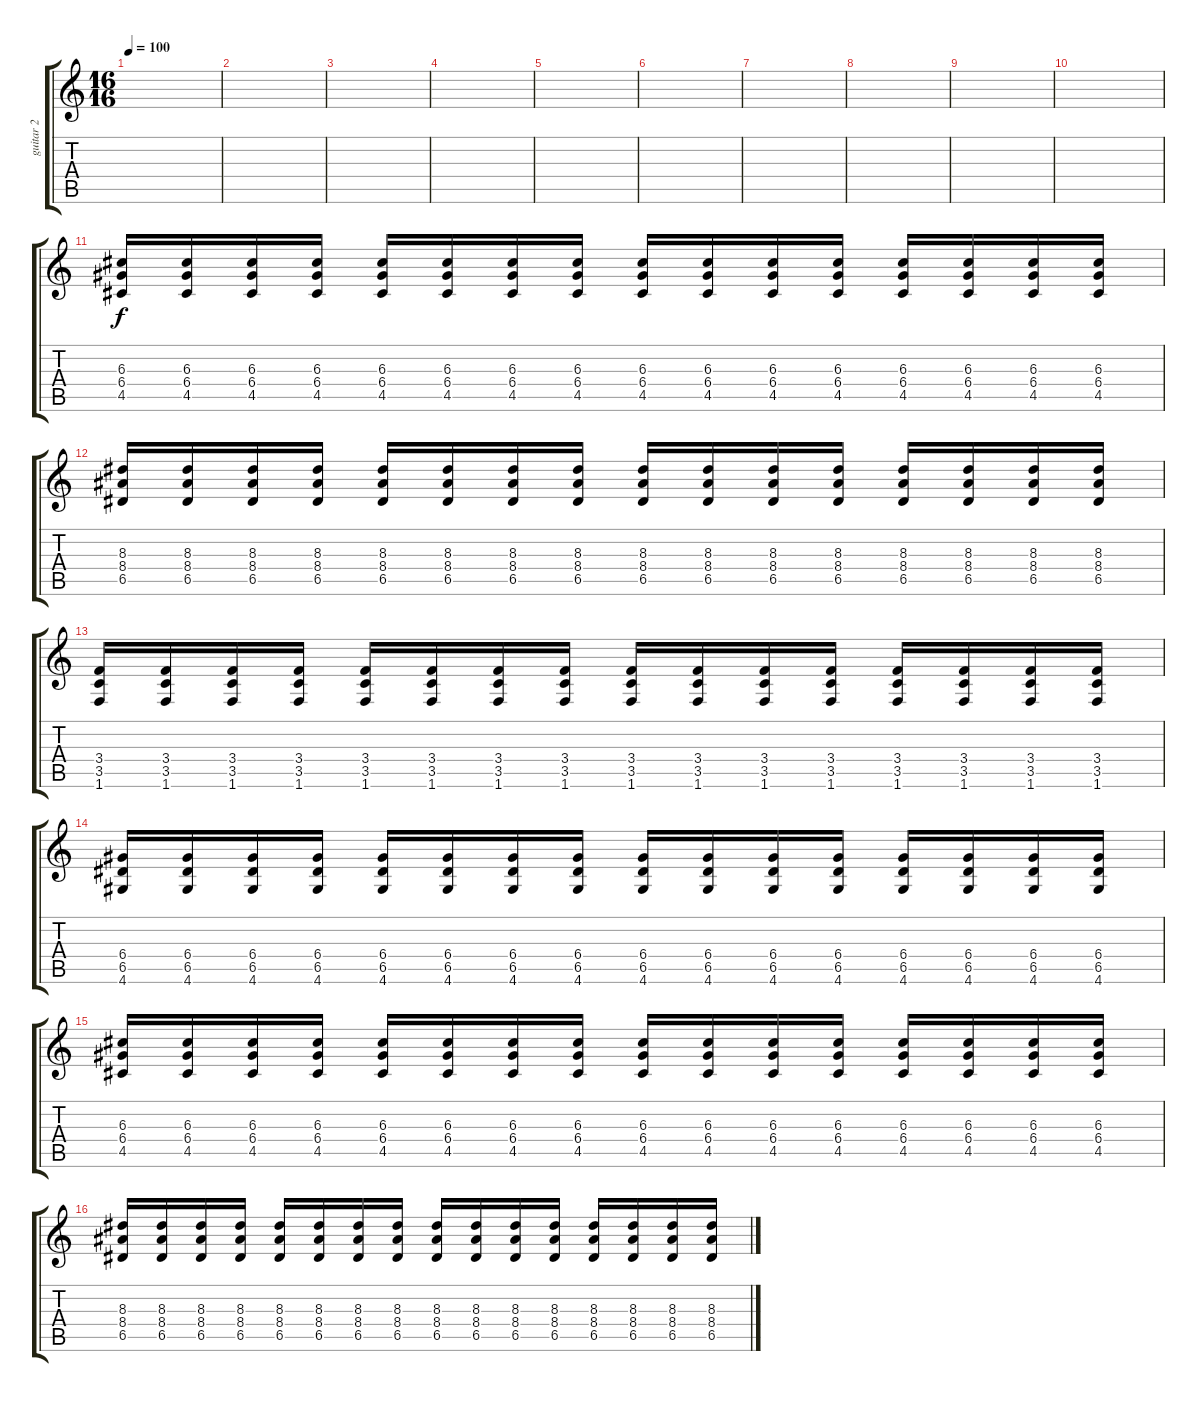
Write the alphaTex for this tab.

\track ("guitar 2" "guitar 2") {instrument overdrivenguitar}
\staff {score tabs}
\tuning (E4 B3 G3 D3 A2 E2) {hide}
\ts (16 16)
\tempo 100
\clef g2
\ks aminor
|
|
|
|
|
|
|
|
|
|
(6.3 6.4 4.5).16 (6.3 6.4 4.5).16 (6.3 6.4 4.5).16 (6.3 6.4 4.5).16 (6.3 6.4 4.5).16 (6.3 6.4 4.5).16 (6.3 6.4 4.5).16 (6.3 6.4 4.5).16 (6.3 6.4 4.5).16 (6.3 6.4 4.5).16 (6.3 6.4 4.5).16 (6.3 6.4 4.5).16 (6.3 6.4 4.5).16 (6.3 6.4 4.5).16 (6.3 6.4 4.5).16 (6.3 6.4 4.5).16 |
(8.3 8.4 6.5).16 (8.3 8.4 6.5).16 (8.3 8.4 6.5).16 (8.3 8.4 6.5).16 (8.3 8.4 6.5).16 (8.3 8.4 6.5).16 (8.3 8.4 6.5).16 (8.3 8.4 6.5).16 (8.3 8.4 6.5).16 (8.3 8.4 6.5).16 (8.3 8.4 6.5).16 (8.3 8.4 6.5).16 (8.3 8.4 6.5).16 (8.3 8.4 6.5).16 (8.3 8.4 6.5).16 (8.3 8.4 6.5).16 |
(3.4 3.5 1.6).16 (3.4 3.5 1.6).16 (3.4 3.5 1.6).16 (3.4 3.5 1.6).16 (3.4 3.5 1.6).16 (3.4 3.5 1.6).16 (3.4 3.5 1.6).16 (3.4 3.5 1.6).16 (3.4 3.5 1.6).16 (3.4 3.5 1.6).16 (3.4 3.5 1.6).16 (3.4 3.5 1.6).16 (3.4 3.5 1.6).16 (3.4 3.5 1.6).16 (3.4 3.5 1.6).16 (3.4 3.5 1.6).16 |
(6.4 6.5 4.6).16 (6.4 6.5 4.6).16 (6.4 6.5 4.6).16 (6.4 6.5 4.6).16 (6.4 6.5 4.6).16 (6.4 6.5 4.6).16 (6.4 6.5 4.6).16 (6.4 6.5 4.6).16 (6.4 6.5 4.6).16 (6.4 6.5 4.6).16 (6.4 6.5 4.6).16 (6.4 6.5 4.6).16 (6.4 6.5 4.6).16 (6.4 6.5 4.6).16 (6.4 6.5 4.6).16 (6.4 6.5 4.6).16 |
(6.3 6.4 4.5).16 (6.3 6.4 4.5).16 (6.3 6.4 4.5).16 (6.3 6.4 4.5).16 (6.3 6.4 4.5).16 (6.3 6.4 4.5).16 (6.3 6.4 4.5).16 (6.3 6.4 4.5).16 (6.3 6.4 4.5).16 (6.3 6.4 4.5).16 (6.3 6.4 4.5).16 (6.3 6.4 4.5).16 (6.3 6.4 4.5).16 (6.3 6.4 4.5).16 (6.3 6.4 4.5).16 (6.3 6.4 4.5).16 |
(8.3 8.4 6.5).16 (8.3 8.4 6.5).16 (8.3 8.4 6.5).16 (8.3 8.4 6.5).16 (8.3 8.4 6.5).16 (8.3 8.4 6.5).16 (8.3 8.4 6.5).16 (8.3 8.4 6.5).16 (8.3 8.4 6.5).16 (8.3 8.4 6.5).16 (8.3 8.4 6.5).16 (8.3 8.4 6.5).16 (8.3 8.4 6.5).16 (8.3 8.4 6.5).16 (8.3 8.4 6.5).16 (8.3 8.4 6.5).16
